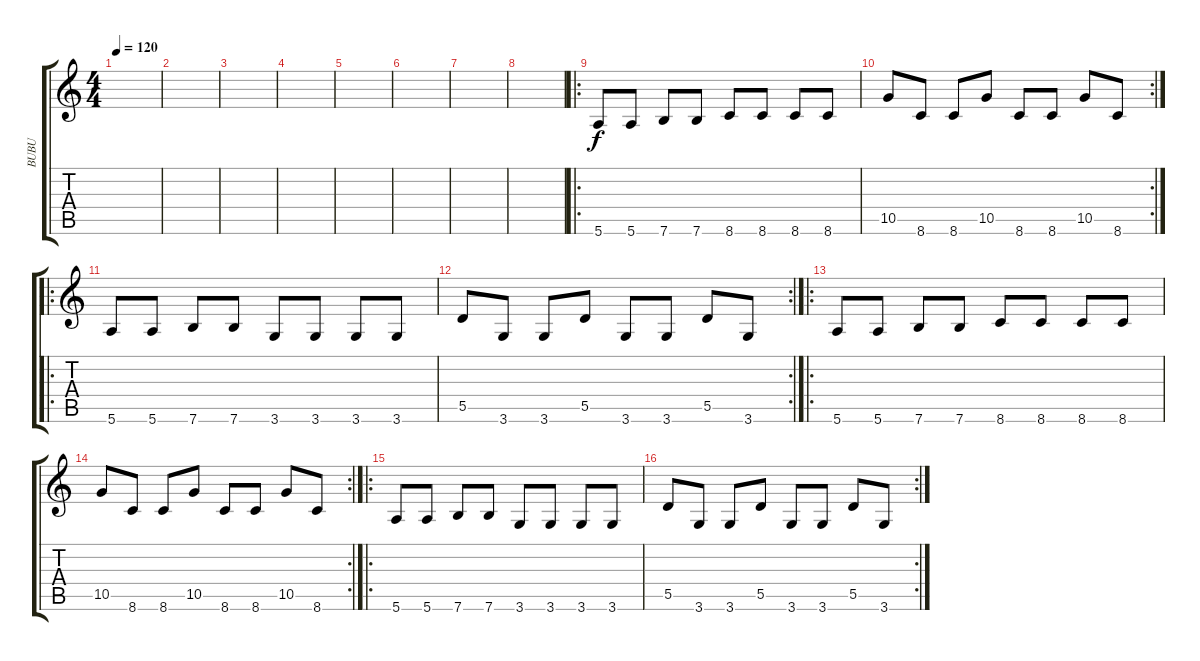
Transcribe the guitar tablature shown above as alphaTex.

\track ("BUBU" "BUBU") {instrument overdrivenguitar}
\staff {score tabs}
\tuning (E4 B3 G3 D3 A2 E2) {hide}
\ts (4 4)
\tempo 120
\clef g2
\ks c
|
|
|
|
|
|
|
|
\ro
5.6.8 5.6.8 7.6.8 7.6.8 8.6.8 8.6.8 8.6.8 8.6.8 |
\rc 2
10.5.8 8.6.8 8.6.8 10.5.8 8.6.8 8.6.8 10.5.8 8.6.8 |
\ro
5.6.8 5.6.8 7.6.8 7.6.8 3.6.8 3.6.8 3.6.8 3.6.8 |
\rc 2
5.5.8 3.6.8 3.6.8 5.5.8 3.6.8 3.6.8 5.5.8 3.6.8 |
\ro
5.6.8 5.6.8 7.6.8 7.6.8 8.6.8 8.6.8 8.6.8 8.6.8 |
\rc 2
10.5.8 8.6.8 8.6.8 10.5.8 8.6.8 8.6.8 10.5.8 8.6.8 |
\ro
5.6.8 5.6.8 7.6.8 7.6.8 3.6.8 3.6.8 3.6.8 3.6.8 |
\rc 2
5.5.8 3.6.8 3.6.8 5.5.8 3.6.8 3.6.8 5.5.8 3.6.8
